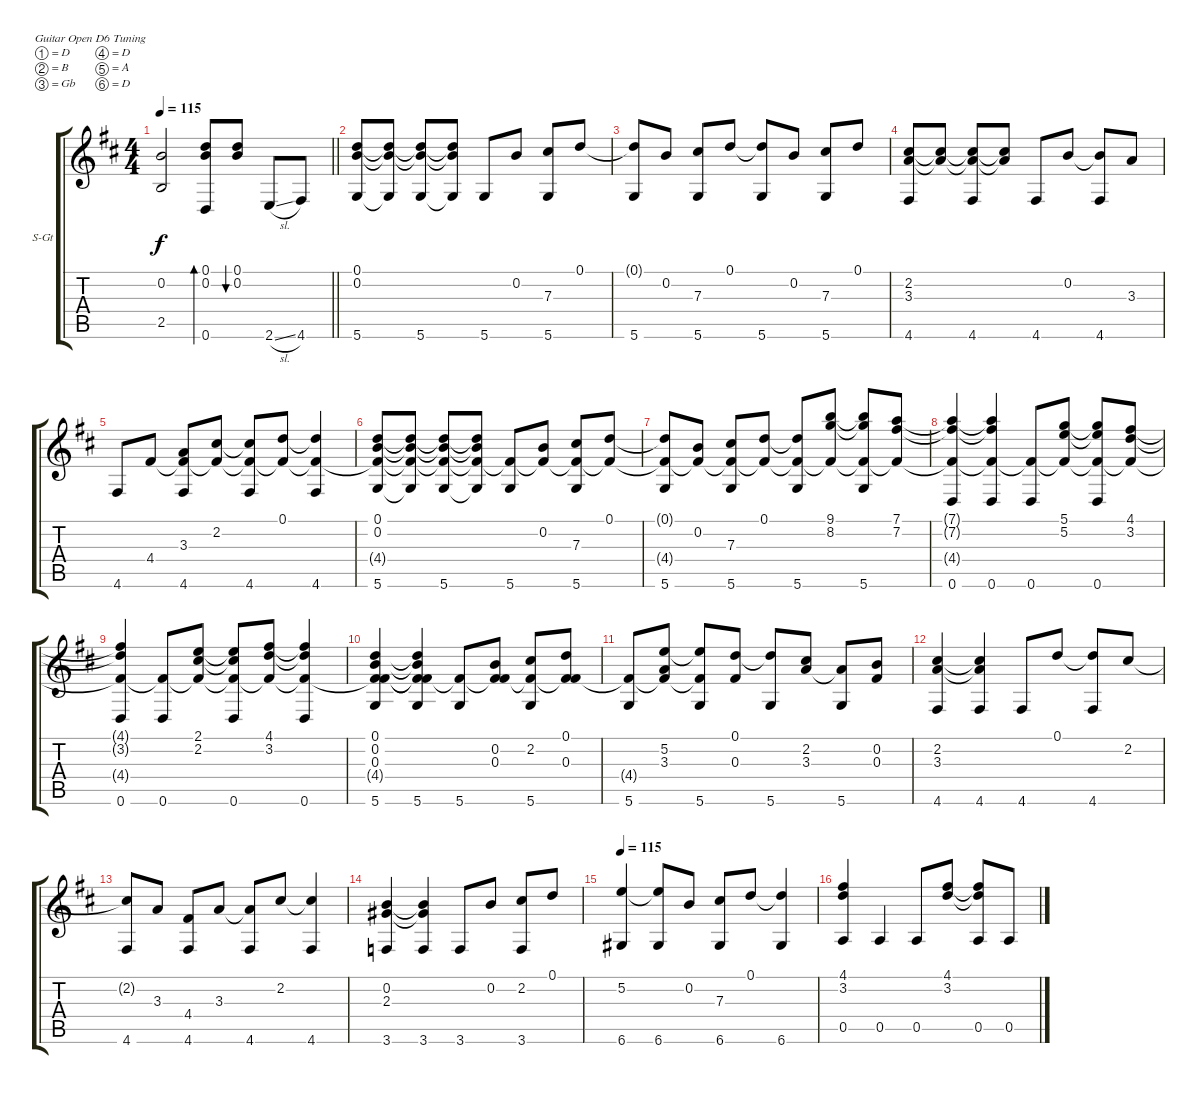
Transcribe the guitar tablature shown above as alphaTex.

\bracketExtendMode groupsimilarinstruments
\firstSystemTrackNameOrientation horizontal
\otherSystemsTrackNameOrientation horizontal
\track ("Òô¹ì 1" "S-Gt") {instrument acousticguitarsteel}
\staff {score tabs}
\tuning (D4 B3 Gb3 D3 A2 D2)
\ts (4 4)
\tempo 115
\clef g2
\barLineRight lightlight
\ks d
(0.2 2.5).2{dy f} (0.1 0.2 0.6).8{bd 74} (0.1 0.2).8{bu 73} 2.6{sl}.8 4.6.8 |
(0.1 0.2 5.6).8 (0.1{t} 0.2{t} 5.6{t}).8 (0.1{t} 0.2{t} 5.6).8 (0.1{t} 0.2{t} 5.6{t}).8 5.6.8 0.2.8 (7.3 5.6).8 0.1.8 |
(0.1{t} 5.6).8 0.2.8 (7.3 5.6).8 0.1.8 (0.1{t} 5.6).8 0.2.8 (7.3 5.6).8 0.1.8 |
(2.2 3.3 4.6).8 (2.2{t} 3.3{t}).8 (2.2{t} 3.3{t} 4.6).8 (2.2{t} 3.3{t}).8 4.6.8 0.2.8 (0.2{t} 4.6).8 3.3.8 |
4.6.8 4.4.8 (3.3 4.6 4.4{t}).8 (2.2 4.4{t}).8 (2.2{t} 4.6 4.4{t}).8 (0.1 4.4{t}).8 (0.1{t} 4.6 4.4{t}).4 |
(0.1 0.2 5.6 4.4{t}).8 (0.1{t} 0.2{t} 5.6{t} 4.4{t}).8 (0.1{t} 0.2{t} 5.6 4.4{t}).8 (0.1{t} 0.2{t} 5.6{t} 4.4{t}).8 (5.6 4.4{t}).8 (0.2 4.4{t}).8 (7.3 5.6 4.4{t}).8 (0.1 4.4{t}).8 |
(0.1{t} 5.6 4.4{t}).8 (0.2 4.4{t}).8 (7.3 5.6 4.4{t}).8 (0.1 4.4{t}).8 (0.1{t} 5.6 4.4{t}).8 (9.1 8.2 4.4{t}).8 (9.1{t} 8.2{t} 5.6 4.4{t}).8 (7.1 7.2 4.4{t}).8 |
(7.1{t} 7.2{t} 0.6 4.4{t}).4 (7.1{t} 7.2{t} 0.6 4.4{t}).4 (0.6 4.4{t}).8 (5.1 5.2 4.4{t}).8 (5.1{t} 5.2{t} 0.6 4.4{t}).8 (4.1 3.2 4.4{t}).8 |
(4.1{t} 3.2{t} 0.6 4.4{t}).4 (0.6 4.4{t}).8 (2.1 2.2 4.4{t}).8 (2.1{t} 2.2{t} 0.6 4.4{t}).8 (4.1 3.2 4.4{t}).8 (4.1{t} 3.2{t} 0.6 4.4{t}).4 |
(0.1 0.2 0.3 5.6 4.4{t}).4 (0.1{t} 0.2{t} 0.3{t} 5.6 4.4{t}).4 (5.6 4.4{t}).8 (0.2 0.3 4.4{t}).8 (2.2 5.6 4.4{t}).8 (0.1 0.3 4.4{t}).8 |
(5.6 4.4{t}).8 (5.2 3.3 4.4{t}).8 (5.2{t} 4.4{t} 5.6).8 (0.1 0.3).8 (0.1{t} 5.6).8 (2.2 3.3).8 (3.3{t} 5.6).8 (0.2 0.3).8 |
(2.2 3.3 4.6).4 (2.2{t} 3.3{t} 4.6).4 4.6.8 0.1.8 (0.1{t} 4.6).8 2.2.8 |
(2.2{t} 4.6).8 3.3.8 (4.4 4.6).8 3.3.8 (3.3{t} 4.6).8 2.2.8 (2.2{t} 4.6).4 |
(0.2 2.3 3.6).4 (0.2{t} 2.3{t} 3.6).4 3.6.8 0.2.8 (2.2 3.6).8 0.1.8 |
\tempo 115
(5.2 6.6).4 (5.2{t} 6.6).8 0.2.8 (7.3 6.6).8 0.1.8 (0.1{t} 6.6).4 |
(4.1 3.2 0.5).4 0.5.4 0.5.8 (4.1 3.2).8 (4.1{t} 3.2{t} 0.5).8 0.5.8
